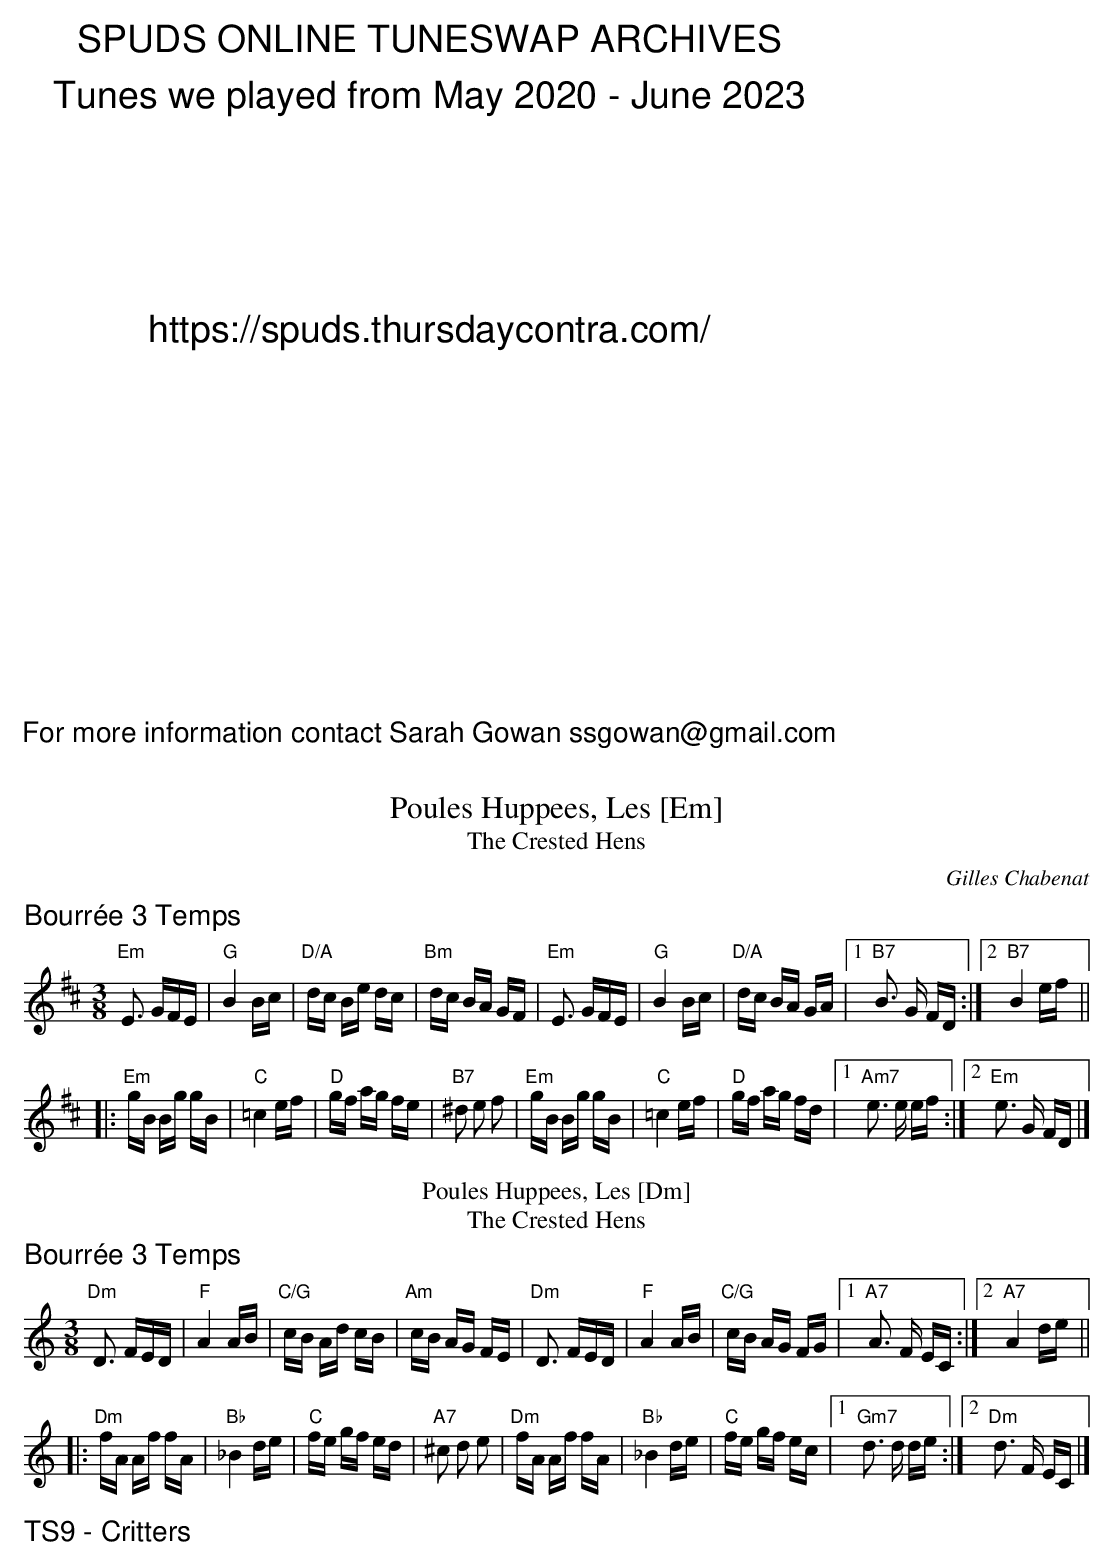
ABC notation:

X:1
T:Poules Huppees, Les [Em]
T:The Crested Hens
C:Gilles Chabenat
M:3/8
L:1/16
K:Edor
%%text Bourrée 3 Temps
"Em"E3 GFE|"G"B4 Bc|"D/A"dc Be dc|"Bm"dc BA GF|\
"Em"E3 GFE|"G"B4 Bc|"D/A"dc BA GA|1 "B7"B3 G FD:|2"B7"B4 ef||
|:"Em"gB Bg gB|"C"=c4 ef| "D"gf ag fe|"B7"^d2 e2 f2|\
"Em"gB Bg gB|"C"=c4 ef|"D"gf ag fd|1"Am7"e3 e ef:|2"Em"e3 G FD|]
T:Poules Huppees, Les [Dm]
T:The Crested Hens
C:Gilles Chabenat
M:3/8
L:1/16
K:Ddor
%%text Bourrée 3 Temps
"Dm"D3 FED|"F"A4 AB|"C/G"cB Ad cB|"Am"cB AG FE|\
"Dm"D3 FED|"F"A4 AB|"C/G"cB AG FG|1 "A7"A3 F EC:|2"A7"A4 de||
|:"Dm"fA Af fA|"Bb"_B4 de| "C"fe gf ed|"A7"^c2 d2 e2|\
"Dm"fA Af fA|"Bb"_B4 de|"C"fe gf ec|1"Gm7"d3 d de:|2"Dm"d3 F EC|]
